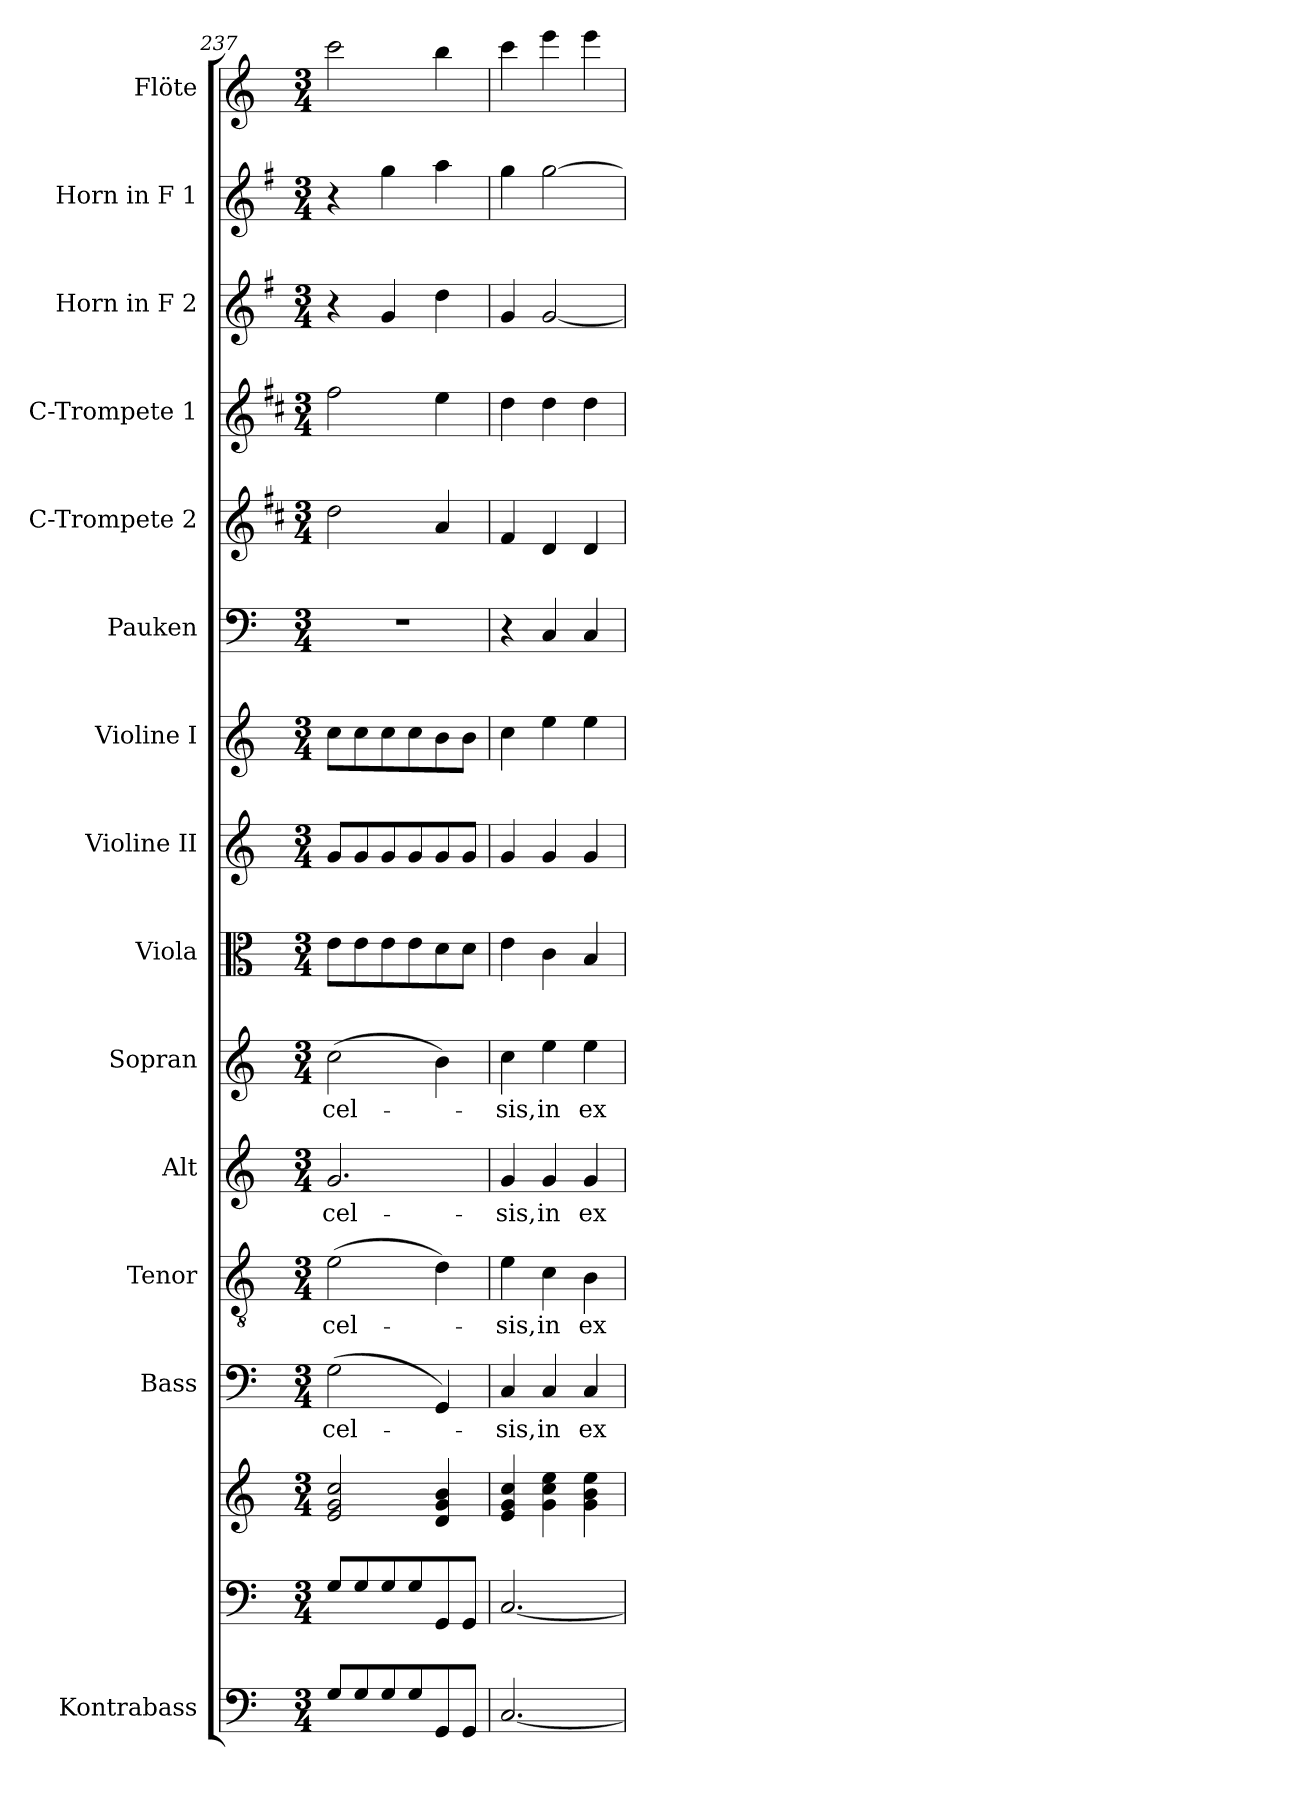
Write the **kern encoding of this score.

**kern	**kern	**kern	**kern	**text	**kern	**text	**kern	**text	**kern	**text	**kern	**kern	**kern	**kern	**kern	**kern	**kern	**kern	**kern
*part15	*part14	*part14	*part13	*part13	*part12	*part12	*part11	*part11	*part10	*part10	*part9	*part8	*part7	*part6	*part5	*part4	*part3	*part2	*part1
*staff16	*staff15	*staff14	*staff13	*staff13	*staff12	*staff12	*staff11	*staff11	*staff10	*staff10	*staff9	*staff8	*staff7	*staff6	*staff5	*staff4	*staff3	*staff2	*staff1
*I"Kontrabass	*	*	*I"Bass	*	*I"Tenor	*	*I"Alt	*	*I"Sopran	*	*I"Viola	*I"Violine II	*I"Violine I	*I"Pauken	*I"C-Trompete 2	*I"C-Trompete 1	*I"Horn in F 2	*I"Horn in F 1	*I"Flöte
*I'Kb.	*	*	*I'B.	*	*I'T.	*	*I'A.	*	*I'S.	*	*I'Vla.	*I'Vl. II	*I'Vl. I	*I'Pk.	*I'C Trp. 2	*I'C Trp. 1	*	*	*I'Fl.
*clefF4	*clefF4	*clefG2	*clefF4	*	*clefGv2	*	*clefG2	*	*clefG2	*	*clefC3	*clefG2	*clefG2	*clefF4	*clefG2	*clefG2	*clefG2	*clefG2	*clefG2
*ITrd7c12	*	*	*	*	*	*	*	*	*	*	*	*	*	*	*ITrd1c2	*ITrd1c2	*ITrd4c7	*ITrd4c7	*
*k[]	*k[]	*k[]	*k[]	*	*k[]	*	*k[]	*	*k[]	*	*k[]	*k[]	*k[]	*k[]	*k[]	*k[]	*k[]	*k[]	*k[]
*C:	*C:	*C:	*C:	*	*C:	*	*C:	*	*C:	*	*C:	*C:	*C:	*C:	*C:	*C:	*C:	*C:	*C:
*M3/4	*M3/4	*M3/4	*M3/4	*	*M3/4	*	*M3/4	*	*M3/4	*	*M3/4	*M3/4	*M3/4	*M3/4	*M3/4	*M3/4	*M3/4	*M3/4	*M3/4
=237	=237	=237	=237	=237	=237	=237	=237	=237	=237	=237	=237	=237	=237	=237	=237	=237	=237	=237	=237
!	!	!	!	!LO:LY:b	!	!LO:LY:b	!	!LO:LY:b	!	!LO:LY:b	!	!	!	!	!	!	!	!	!
8GG/L	8G/L	2e/ 2g/ 2cc/	(>2G\	-cel-	(>2e\	-cel-	2.g/	-cel-	(>2cc\	-cel-	8e\L	8g/L	8cc\L	2.r	2cc\	2ee\	4r	4r	2ccc\
8GG/	8G/	.	.	.	.	.	.	.	.	.	8e\	8g/	8cc\	.	.	.	.	.	.
8GG/	8G/	.	.	.	.	.	.	.	.	.	8e\	8g/	8cc\	.	.	.	4c/	4cc\	.
8GG/	8G/	.	.	.	.	.	.	.	.	.	8e\	8g/	8cc\	.	.	.	.	.	.
8GGG/	8GG/	4d/ 4g/ 4b/	4GG/)	.	4d\)	.	.	.	4b\)	.	8d\	8g/	8b\	.	4g/	4dd\	4g\	4dd\	4bb\
8GGG/J	8GG/J	.	.	.	.	.	.	.	.	.	8d\J	8g/J	8b\J	.	.	.	.	.	.
=238	=238	=238	=238	=238	=238	=238	=238	=238	=238	=238	=238	=238	=238	=238	=238	=238	=238	=238	=238
!	!	!	!	!LO:LY:b	!	!LO:LY:b	!	!LO:LY:b	!	!LO:LY:b	!	!	!	!	!	!	!	!	!
[2.CC/	[2.C/	4e/ 4g/ 4cc/	4C/	-sis,	4e\	-sis,	4g/	-sis,	4cc\	-sis,	4e\	4g/	4cc\	4r	4e/	4cc\	4c/	4cc\	4ccc\
!	!	!	!	!LO:LY:b	!	!LO:LY:b	!	!LO:LY:b	!	!LO:LY:b	!	!	!	!	!	!	!	!	!
.	.	4g\ 4cc\ 4ee\	4C/	in	4c\	in	4g/	in	4ee\	in	4c\	4g/	4ee\	4C/	4c/	4cc\	[2c/	[2cc\	4eee\
!	!	!	!	!LO:LY:b	!	!LO:LY:b	!	!LO:LY:b	!	!LO:LY:b	!	!	!	!	!	!	!	!	!
.	.	4g\ 4b\ 4ee\	4C/	ex-	4B\	ex-	4g/	ex-	4ee\	ex-	4B/	4g/	4ee\	4C/	4c/	4cc\	.	.	4eee\
=	=	=	=	=	=	=	=	=	=	=	=	=	=	=	=	=	=	=	=
*-	*-	*-	*-	*-	*-	*-	*-	*-	*-	*-	*-	*-	*-	*-	*-	*-	*-	*-	*-
